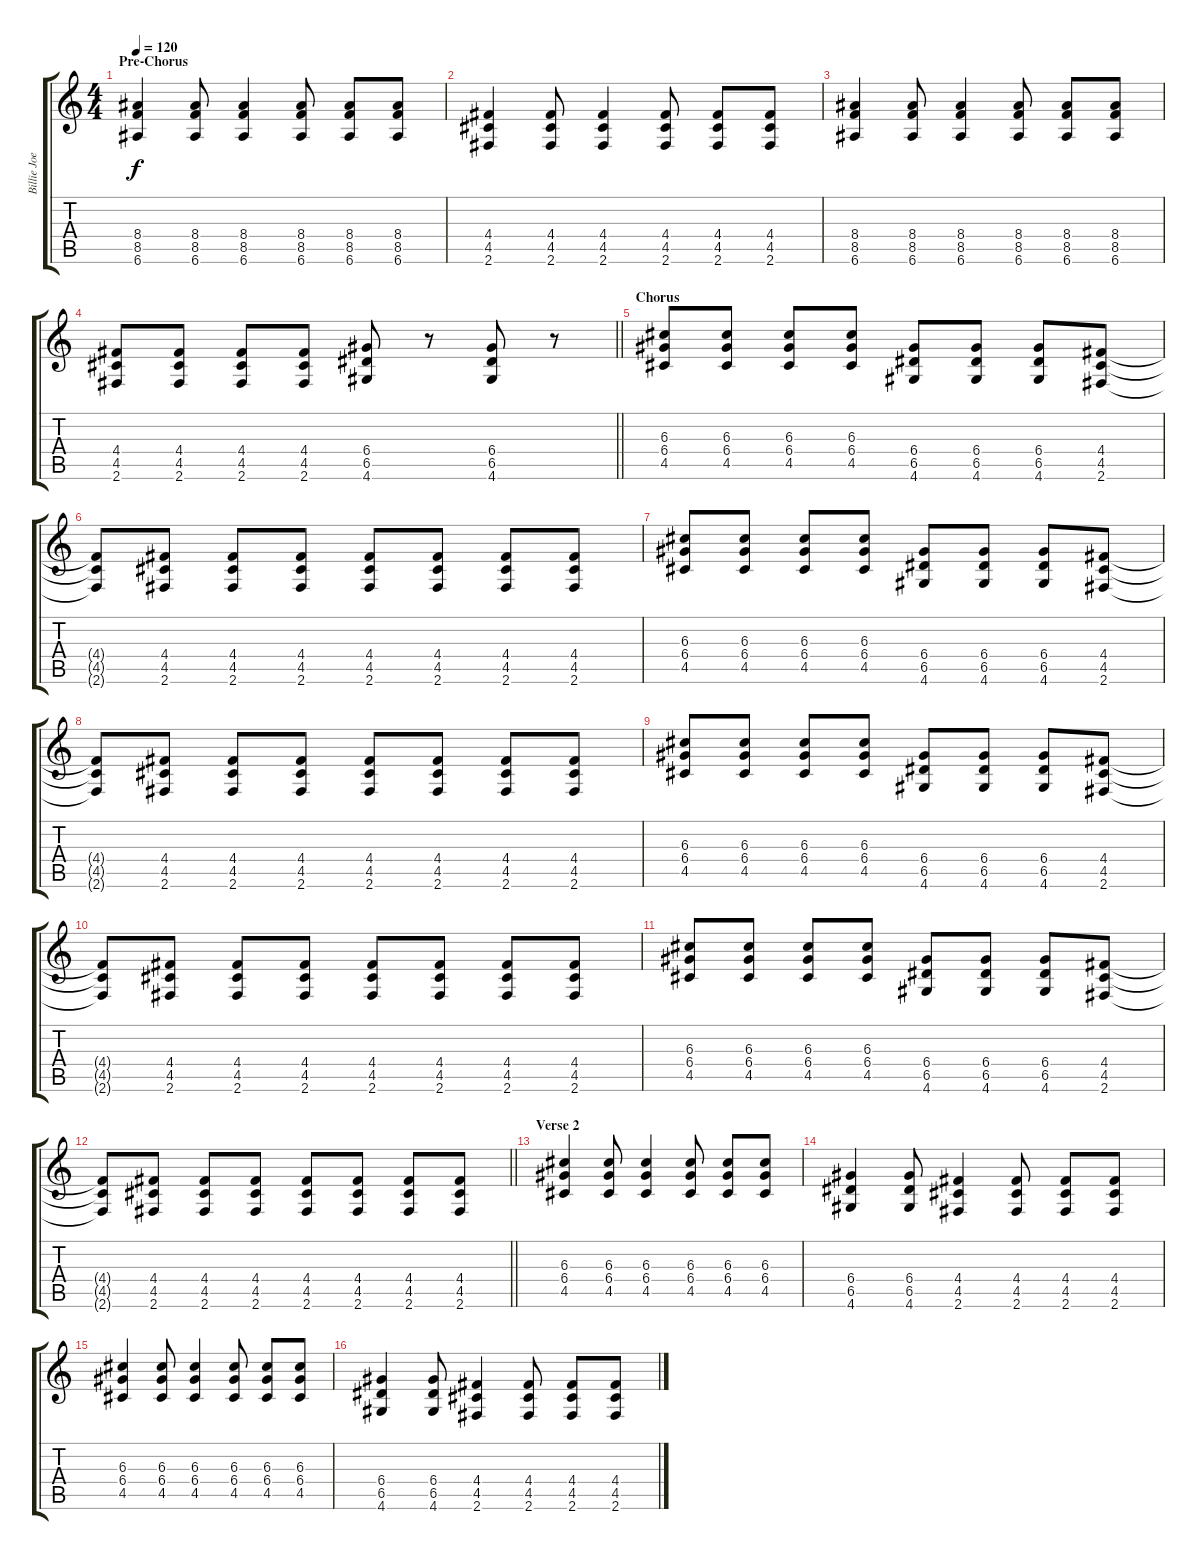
\track ("Billie Joe Armstrong" "Billie Joe") {instrument distortionguitar}
\staff {score tabs}
\tuning (E4 B3 G3 D3 A2 E2) {hide}
\ts (4 4)
\section ("" "Pre-Chorus")
\tempo 120
\clef g2
\ks c
(8.4 8.5 6.6).4{dy f} (8.4 8.5 6.6).8 (8.4 8.5 6.6).4 (8.4 8.5 6.6).8 (8.4 8.5 6.6).8 (8.4 8.5 6.6).8 |
(4.4 4.5 2.6).4 (4.4 4.5 2.6).8 (4.4 4.5 2.6).4 (4.4 4.5 2.6).8 (4.4 4.5 2.6).8 (4.4 4.5 2.6).8 |
(8.4 8.5 6.6).4 (8.4 8.5 6.6).8 (8.4 8.5 6.6).4 (8.4 8.5 6.6).8 (8.4 8.5 6.6).8 (8.4 8.5 6.6).8 |
\barLineRight lightlight
(4.4 4.5 2.6).8 (4.4 4.5 2.6).8 (4.4 4.5 2.6).8 (4.4 4.5 2.6).8 (6.4 6.5 4.6).8 r.8 (6.4 6.5 4.6).8 r.8 |
\section ("" "Chorus")
(6.3 6.4 4.5).8 (6.3 6.4 4.5).8 (6.3 6.4 4.5).8 (6.3 6.4 4.5).8 (6.4 6.5 4.6).8 (6.4 6.5 4.6).8 (6.4 6.5 4.6).8 (4.4 4.5 2.6).8 |
(4.4{t} 4.5{t} 2.6{t}).8 (4.4 4.5 2.6).8 (4.4 4.5 2.6).8 (4.4 4.5 2.6).8 (4.4 4.5 2.6).8 (4.4 4.5 2.6).8 (4.4 4.5 2.6).8 (4.4 4.5 2.6).8 |
(6.3 6.4 4.5).8 (6.3 6.4 4.5).8 (6.3 6.4 4.5).8 (6.3 6.4 4.5).8 (6.4 6.5 4.6).8 (6.4 6.5 4.6).8 (6.4 6.5 4.6).8 (4.4 4.5 2.6).8 |
(4.4{t} 4.5{t} 2.6{t}).8 (4.4 4.5 2.6).8 (4.4 4.5 2.6).8 (4.4 4.5 2.6).8 (4.4 4.5 2.6).8 (4.4 4.5 2.6).8 (4.4 4.5 2.6).8 (4.4 4.5 2.6).8 |
(6.3 6.4 4.5).8 (6.3 6.4 4.5).8 (6.3 6.4 4.5).8 (6.3 6.4 4.5).8 (6.4 6.5 4.6).8 (6.4 6.5 4.6).8 (6.4 6.5 4.6).8 (4.4 4.5 2.6).8 |
(4.4{t} 4.5{t} 2.6{t}).8 (4.4 4.5 2.6).8 (4.4 4.5 2.6).8 (4.4 4.5 2.6).8 (4.4 4.5 2.6).8 (4.4 4.5 2.6).8 (4.4 4.5 2.6).8 (4.4 4.5 2.6).8 |
(6.3 6.4 4.5).8 (6.3 6.4 4.5).8 (6.3 6.4 4.5).8 (6.3 6.4 4.5).8 (6.4 6.5 4.6).8 (6.4 6.5 4.6).8 (6.4 6.5 4.6).8 (4.4 4.5 2.6).8 |
\barLineRight lightlight
(4.4{t} 4.5{t} 2.6{t}).8 (4.4 4.5 2.6).8 (4.4 4.5 2.6).8 (4.4 4.5 2.6).8 (4.4 4.5 2.6).8 (4.4 4.5 2.6).8 (4.4 4.5 2.6).8 (4.4 4.5 2.6).8 |
\section ("" "Verse 2")
(6.3 6.4 4.5).4 (6.3 6.4 4.5).8 (6.3 6.4 4.5).4 (6.3 6.4 4.5).8 (6.3 6.4 4.5).8 (6.3 6.4 4.5).8 |
(6.4 6.5 4.6).4 (6.4 6.5 4.6).8 (4.4 4.5 2.6).4 (4.4 4.5 2.6).8 (4.4 4.5 2.6).8 (4.4 4.5 2.6).8 |
(6.3 6.4 4.5).4 (6.3 6.4 4.5).8 (6.3 6.4 4.5).4 (6.3 6.4 4.5).8 (6.3 6.4 4.5).8 (6.3 6.4 4.5).8 |
(6.4 6.5 4.6).4 (6.4 6.5 4.6).8 (4.4 4.5 2.6).4 (4.4 4.5 2.6).8 (4.4 4.5 2.6).8 (4.4 4.5 2.6).8
